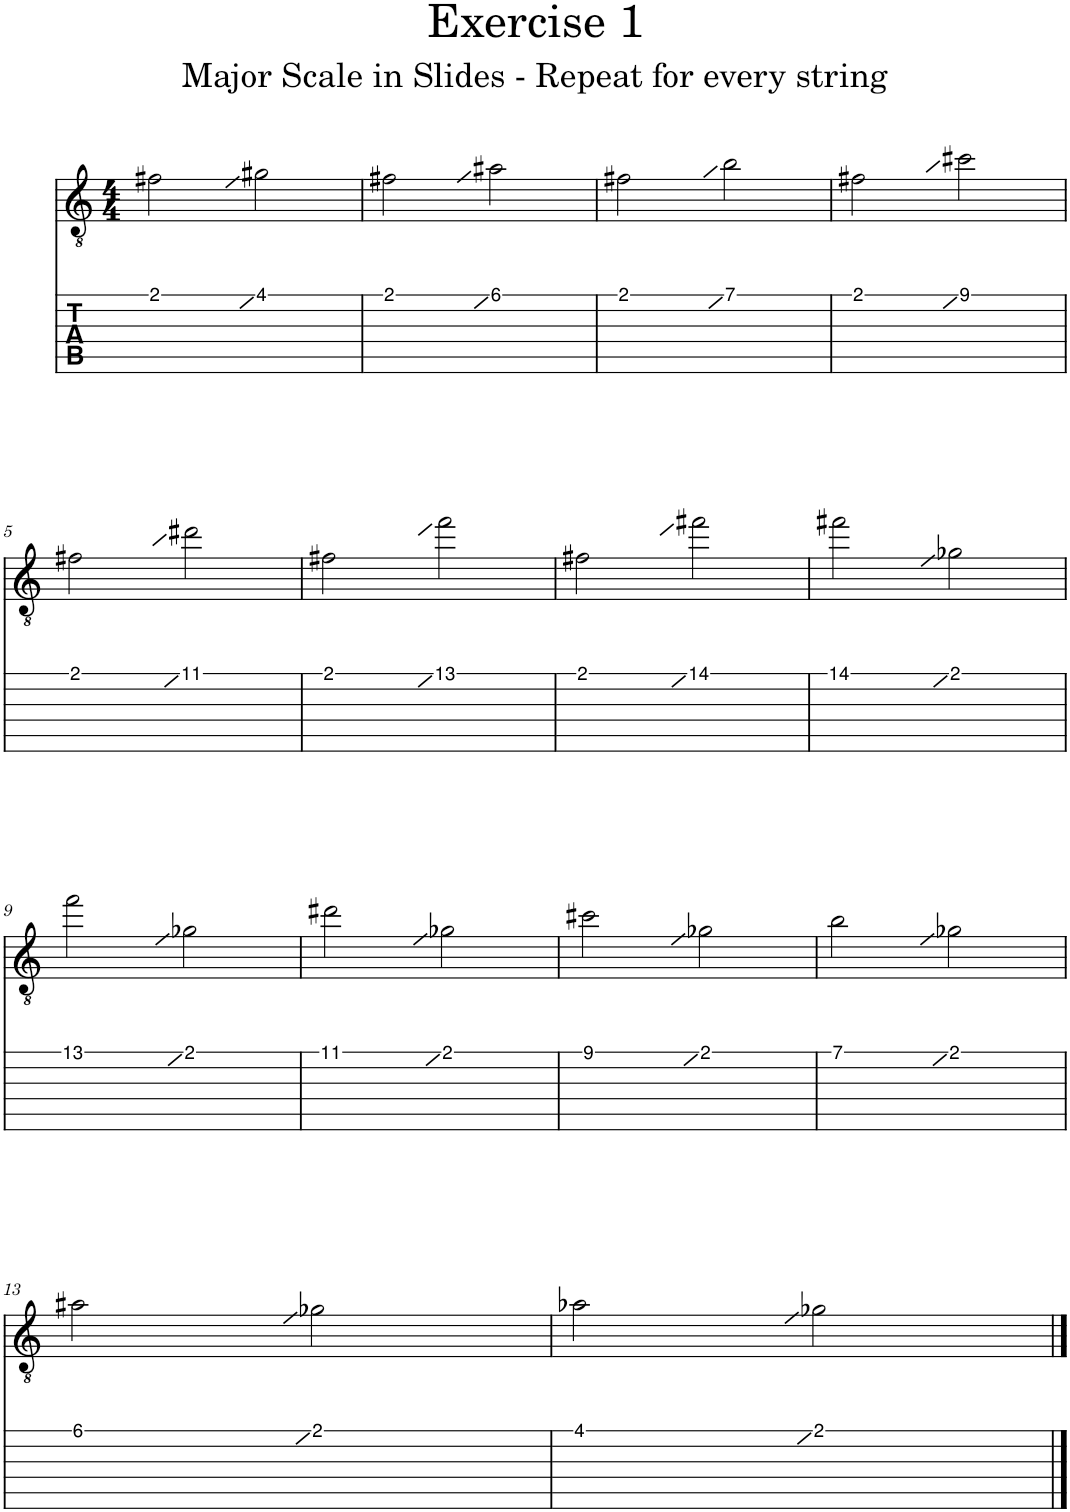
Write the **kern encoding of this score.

**kern	**kern
*part1	*part1
*staff2	*staff1
*I"Guitar	*
*I'Guit.	*
*stria6	*
*	*clefGv2
*k[]	*k[]
*M4/4	*M4/4
=1	=1
2f#	2f#X\
2g#	2g#X\
=2	=2
2f#	2f#X\
2a#	2a#X\
=3	=3
2f#	2f#X\
2b	2b\
=4	=4
2f#	2f#X\
2cc#	2cc#X\
!!LO:LB:g=z
=5	=5
2f#	2f#X\
2dd#	2dd#X\
=6	=6
2f#	2f#X\
2ff	2ff\
=7	=7
2f#	2f#X\
2ff#	2ff#X\
=8	=8
2ff#	2ff#X\
2g-	2g-X\
!!LO:LB:g=z
=9	=9
2ff	2ff\
2g-	2g-X\
=10	=10
2dd#	2dd#X\
2g-	2g-X\
=11	=11
2cc#	2cc#X\
2g-	2g-X\
=12	=12
2b	2b\
2g-	2g-X\
!!LO:LB:g=z
=13	=13
2a#	2a#X\
2g-	2g-X\
=14	=14
2a-	2a-X\
2g-	2g-X\
==	==
*-	*-
